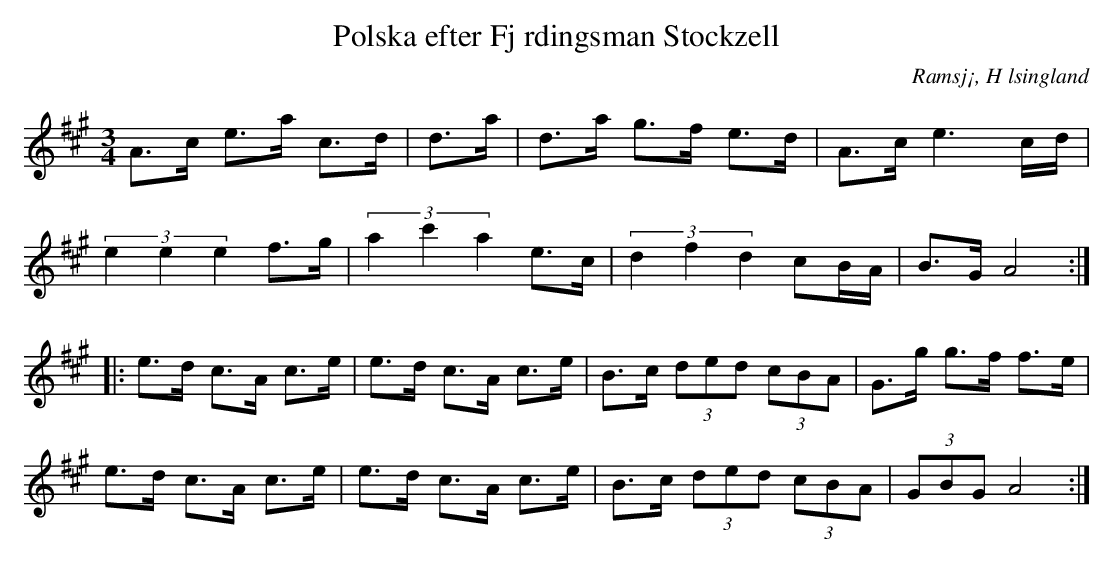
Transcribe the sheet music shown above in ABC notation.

X:1
T:Polska efter Fj rdingsman Stockzell
O: Ramsj¡, H lsingland
M:3/4
L:1/8
K:A
A>c e>a c>d |d>a | d>a g>f e>d| A>c e3 c/d/ |
(3e2 e2 e2 f>g | (3a2 c'2 a2 e>c | (3d2 f2 d2 cB/A/ | B>G A4 :|
|: e>d c>A c>e | e>d c>A c>e | B>c (3ded (3cBA | G>g g>f f>e |
e>d c>A c>e | e>d c>A c>e | B>c (3ded (3cBA | (3GBG A4 :|]
